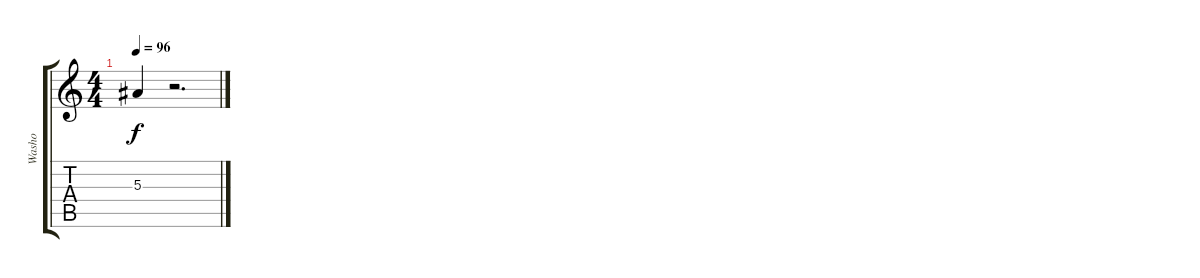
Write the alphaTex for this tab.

\track ("Washo" "Washo") {instrument distortionguitar}
\staff {score tabs}
\tuning (D4 A3 F3 C3 G2 D2) {hide}
\ts (4 4)
\tempo 96
\clef g2
\ks c
5.3{t}.4{dy f volume 0} r.2{d}
